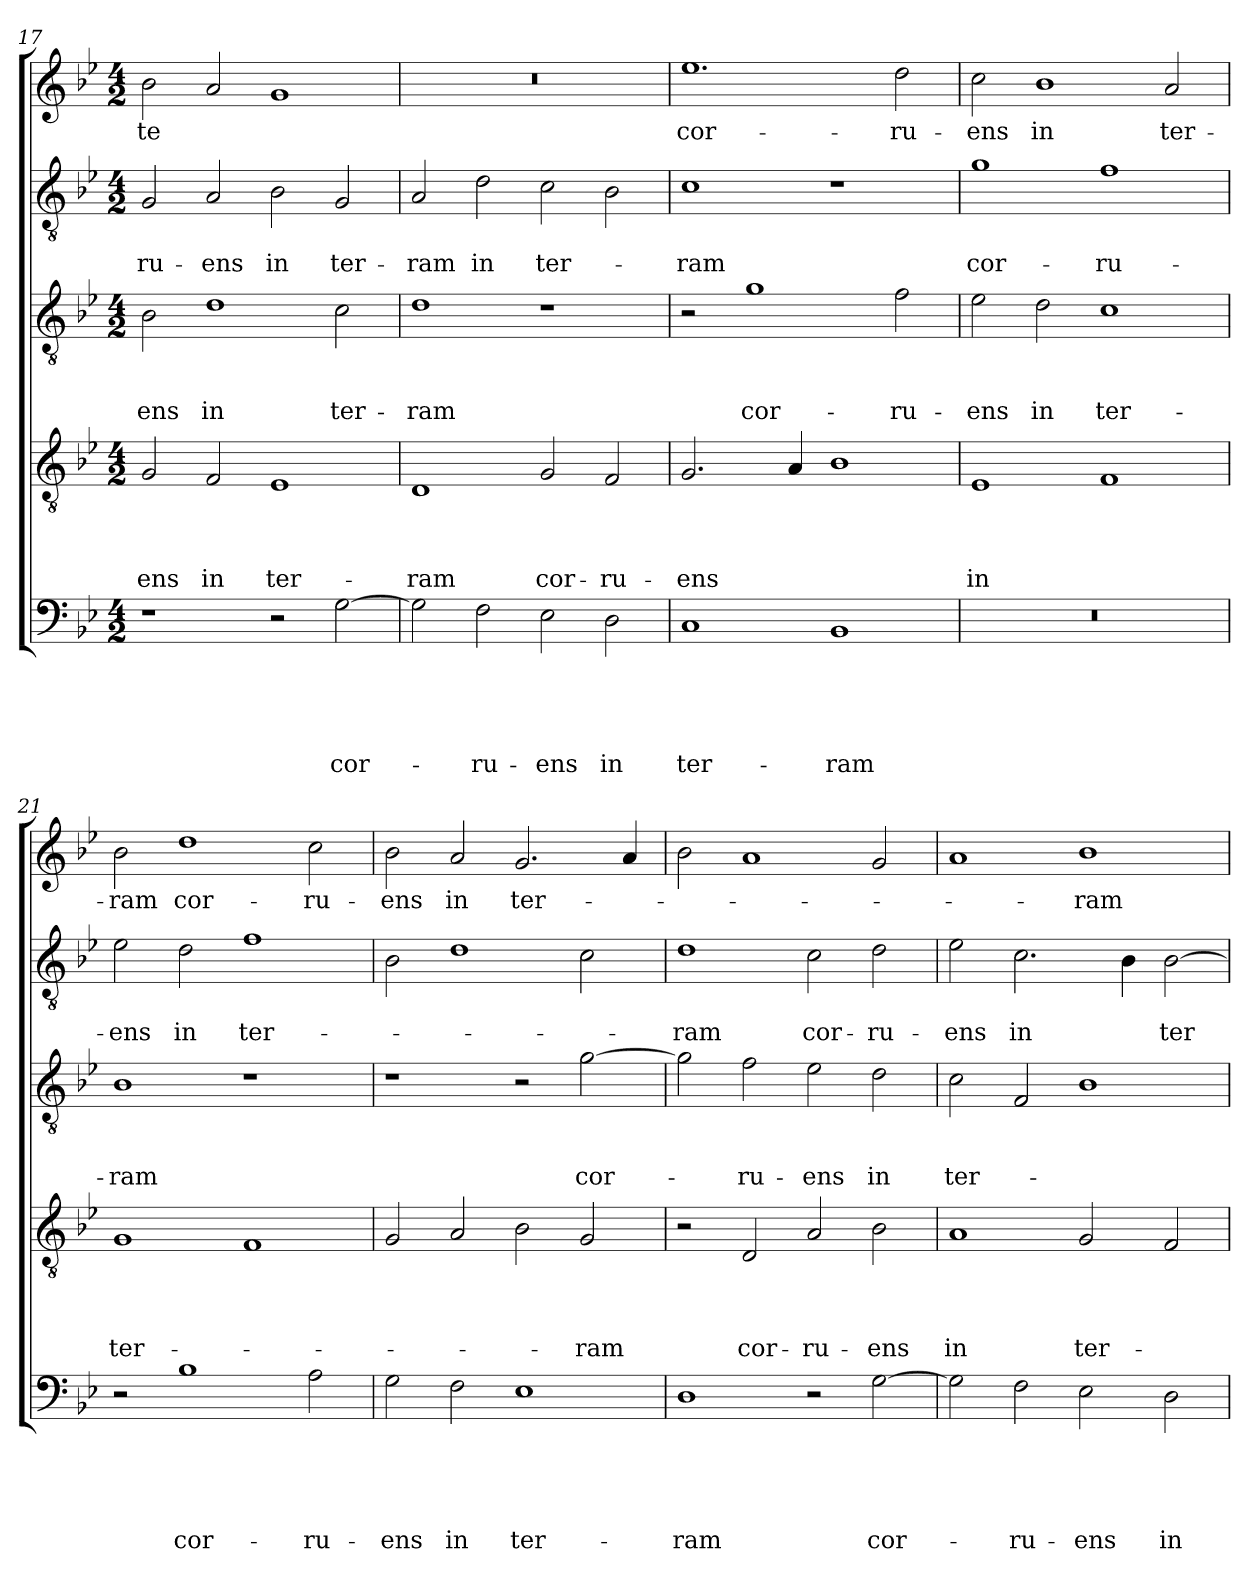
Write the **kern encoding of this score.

**kern	**text	**text	**text	**text	**text	**kern	**text	**text	**text	**text	**kern	**text	**text	**text	**kern	**text	**text	**kern	**text
*part5	*part5	*part5	*part5	*part5	*part5	*part4	*part4	*part4	*part4	*part4	*part3	*part3	*part3	*part3	*part2	*part2	*part2	*part1	*part1
*staff5	*staff5	*staff5	*staff5	*staff5	*staff5	*staff4	*staff4	*staff4	*staff4	*staff4	*staff3	*staff3	*staff3	*staff3	*staff2	*staff2	*staff2	*staff1	*staff1
*clefF4	*	*	*	*	*	*clefGv2	*	*	*	*	*clefGv2	*	*	*	*clefGv2	*	*	*clefG2	*
*k[b-e-]	*	*	*	*	*	*k[b-e-]	*	*	*	*	*k[b-e-]	*	*	*	*k[b-e-]	*	*	*k[b-e-]	*
*g:	*	*	*	*	*	*g:	*	*	*	*	*g:	*	*	*	*g:	*	*	*g:	*
*M4/2	*	*	*	*	*	*M4/2	*	*	*	*	*M4/2	*	*	*	*M4/2	*	*	*M4/2	*
=17	=17	=17	=17	=17	=17	=17	=17	=17	=17	=17	=17	=17	=17	=17	=17	=17	=17	=17	=17
!	!	!	!	!	!	!	!	!	!	!LO:LY:b	!	!	!	!LO:LY:b	!	!	!LO:LY:b	!	!LO:LY:b
1r	.	.	.	.	.	2G/	.	.	.	-ens	2B-\	.	.	-ens	2G/	.	-ru-	2b-\	-te
!	!	!	!	!	!	!	!	!	!	!LO:LY:b	!	!	!	!LO:LY:b	!	!	!LO:LY:b	!	!
.	.	.	.	.	.	2F/	.	.	.	in	1d	.	.	in	2A/	.	-ens	2a/	.
!	!	!	!	!	!	!	!	!	!	!LO:LY:b	!	!	!	!	!	!	!LO:LY:b	!	!
2r	.	.	.	.	.	1E-	.	.	.	ter-	.	.	.	.	2B-\	.	in	1g	.
!	!	!	!	!	!LO:LY:b	!	!	!	!	!	!	!	!	!LO:LY:b	!	!	!LO:LY:b	!	!
[2G\	.	.	.	.	cor-	.	.	.	.	.	2c\	.	.	ter-	2G/	.	ter-	.	.
=18	=18	=18	=18	=18	=18	=18	=18	=18	=18	=18	=18	=18	=18	=18	=18	=18	=18	=18	=18
!	!	!	!	!	!	!	!	!	!	!LO:LY:b	!	!	!	!LO:LY:b	!	!	!LO:LY:b	!	!
2G\]	.	.	.	.	.	1D	.	.	.	-ram	1d	.	.	-ram	2A/	.	-ram	0r	.
!	!	!	!	!	!LO:LY:b	!	!	!	!	!	!	!	!	!	!	!	!LO:LY:b	!	!
2F\	.	.	.	.	-ru-	.	.	.	.	.	.	.	.	.	2d\	.	in	.	.
!	!	!	!	!	!LO:LY:b	!	!	!	!	!LO:LY:b	!	!	!	!	!	!	!LO:LY:b	!	!
2E-\	.	.	.	.	-ens	2G/	.	.	.	cor-	1r	.	.	.	2c\	.	ter-	.	.
!	!	!	!	!	!LO:LY:b	!	!	!	!	!LO:LY:b	!	!	!	!	!	!	!	!	!
2D\	.	.	.	.	in	2F/	.	.	.	-ru-	.	.	.	.	2B-\	.	.	.	.
!!LO:LB:g=z
=19	=19	=19	=19	=19	=19	=19	=19	=19	=19	=19	=19	=19	=19	=19	=19	=19	=19	=19	=19
!	!	!	!	!	!LO:LY:b	!	!	!	!	!LO:LY:b	!	!	!	!	!	!	!LO:LY:b	!	!LO:LY:b
1C	.	.	.	.	ter-	2.G/	.	.	.	-ens	2r	.	.	.	1c	.	-ram	1.ee-	cor-
!	!	!	!	!	!	!	!	!	!	!	!	!	!	!LO:LY:b	!	!	!	!	!
.	.	.	.	.	.	.	.	.	.	.	1g	.	.	cor-	.	.	.	.	.
.	.	.	.	.	.	4A/	.	.	.	.	.	.	.	.	.	.	.	.	.
!	!	!	!	!	!LO:LY:b	!	!	!	!	!	!	!	!	!	!	!	!	!	!
1BB-	.	.	.	.	-ram	1B-	.	.	.	.	.	.	.	.	1r	.	.	.	.
!	!	!	!	!	!	!	!	!	!	!	!	!	!	!LO:LY:b	!	!	!	!	!LO:LY:b
.	.	.	.	.	.	.	.	.	.	.	2f\	.	.	-ru-	.	.	.	2dd\	-ru-
=20	=20	=20	=20	=20	=20	=20	=20	=20	=20	=20	=20	=20	=20	=20	=20	=20	=20	=20	=20
!	!	!	!	!	!	!	!	!	!	!LO:LY:b	!	!	!	!LO:LY:b	!	!	!LO:LY:b	!	!LO:LY:b
0r	.	.	.	.	.	1E-	.	.	.	in	2e-\	.	.	-ens	1g	.	cor-	2cc\	-ens
!	!	!	!	!	!	!	!	!	!	!	!	!	!	!LO:LY:b	!	!	!	!	!LO:LY:b
.	.	.	.	.	.	.	.	.	.	.	2d\	.	.	in	.	.	.	1b-	in
!	!	!	!	!	!	!	!	!	!	!	!	!	!	!LO:LY:b	!	!	!LO:LY:b	!	!
.	.	.	.	.	.	1F	.	.	.	.	1c	.	.	ter-	1f	.	-ru-	.	.
!	!	!	!	!	!	!	!	!	!	!	!	!	!	!	!	!	!	!	!LO:LY:b
.	.	.	.	.	.	.	.	.	.	.	.	.	.	.	.	.	.	2a/	ter-
=21	=21	=21	=21	=21	=21	=21	=21	=21	=21	=21	=21	=21	=21	=21	=21	=21	=21	=21	=21
!	!	!	!	!	!	!	!	!	!	!LO:LY:b	!	!	!	!LO:LY:b	!	!	!LO:LY:b	!	!LO:LY:b
2r	.	.	.	.	.	1G	.	.	.	ter-	1B-	.	.	-ram	2e-\	.	-ens	2b-\	-ram
!	!	!	!	!	!LO:LY:b	!	!	!	!	!	!	!	!	!	!	!	!LO:LY:b	!	!LO:LY:b
1B-	.	.	.	.	cor-	.	.	.	.	.	.	.	.	.	2d\	.	in	1dd	cor-
!	!	!	!	!	!	!	!	!	!	!	!	!	!	!	!	!	!LO:LY:b	!	!
.	.	.	.	.	.	1F	.	.	.	.	1r	.	.	.	1f	.	ter-	.	.
!	!	!	!	!	!LO:LY:b	!	!	!	!	!	!	!	!	!	!	!	!	!	!LO:LY:b
2A\	.	.	.	.	-ru-	.	.	.	.	.	.	.	.	.	.	.	.	2cc\	-ru-
=22	=22	=22	=22	=22	=22	=22	=22	=22	=22	=22	=22	=22	=22	=22	=22	=22	=22	=22	=22
!	!	!	!	!	!LO:LY:b	!	!	!	!	!	!	!	!	!	!	!	!	!	!LO:LY:b
2G\	.	.	.	.	-ens	2G/	.	.	.	.	1r	.	.	.	2B-\	.	.	2b-\	-ens
!	!	!	!	!	!LO:LY:b	!	!	!	!	!	!	!	!	!	!	!	!	!	!LO:LY:b
2F\	.	.	.	.	in	2A/	.	.	.	.	.	.	.	.	1d	.	.	2a/	in
!	!	!	!	!	!LO:LY:b	!	!	!	!	!	!	!	!	!	!	!	!	!	!LO:LY:b
1E-	.	.	.	.	ter-	2B-\	.	.	.	.	2r	.	.	.	.	.	.	2.g/	ter-
!	!	!	!	!	!	!	!	!	!	!LO:LY:b	!	!	!	!LO:LY:b	!	!	!	!	!
.	.	.	.	.	.	2G/	.	.	.	-ram	[2g\	.	.	cor-	2c\	.	.	.	.
.	.	.	.	.	.	.	.	.	.	.	.	.	.	.	.	.	.	4a/	.
=23	=23	=23	=23	=23	=23	=23	=23	=23	=23	=23	=23	=23	=23	=23	=23	=23	=23	=23	=23
!	!	!	!	!	!LO:LY:b	!	!	!	!	!	!	!	!	!	!	!	!LO:LY:b	!	!
1D	.	.	.	.	-ram	2r	.	.	.	.	2g\]	.	.	.	1d	.	-ram	2b-\	.
!	!	!	!	!	!	!	!	!	!	!LO:LY:b	!	!	!	!LO:LY:b	!	!	!	!	!
.	.	.	.	.	.	2D/	.	.	.	cor-	2f\	.	.	-ru-	.	.	.	1a	.
!	!	!	!	!	!	!	!	!	!	!LO:LY:b	!	!	!	!LO:LY:b	!	!	!LO:LY:b	!	!
2r	.	.	.	.	.	2A/	.	.	.	-ru-	2e-\	.	.	-ens	2c\	.	cor-	.	.
!	!	!	!	!	!LO:LY:b	!	!	!	!	!LO:LY:b	!	!	!	!LO:LY:b	!	!	!LO:LY:b	!	!
[2G\	.	.	.	.	cor-	2B-\	.	.	.	-ens	2d\	.	.	in	2d\	.	-ru-	2g/	.
=24	=24	=24	=24	=24	=24	=24	=24	=24	=24	=24	=24	=24	=24	=24	=24	=24	=24	=24	=24
!	!	!	!	!	!	!	!	!	!	!LO:LY:b	!	!	!	!LO:LY:b	!	!	!LO:LY:b	!	!
2G\]	.	.	.	.	.	1A	.	.	.	in	2c\	.	.	ter-	2e-\	.	-ens	1a	.
!	!	!	!	!	!LO:LY:b	!	!	!	!	!	!	!	!	!	!	!	!LO:LY:b	!	!
2F\	.	.	.	.	-ru-	.	.	.	.	.	2F/	.	.	.	2.c\	.	in	.	.
!	!	!	!	!	!LO:LY:b	!	!	!	!	!LO:LY:b	!	!	!	!	!	!	!	!	!LO:LY:b
2E-\	.	.	.	.	-ens	2G/	.	.	.	ter-	1B-	.	.	.	.	.	.	1b-	-ram
.	.	.	.	.	.	.	.	.	.	.	.	.	.	.	4B-\	.	.	.	.
!	!	!	!	!	!LO:LY:b	!	!	!	!	!	!	!	!	!	!	!	!LO:LY:b	!	!
2D\	.	.	.	.	in	2F/	.	.	.	.	.	.	.	.	[2B-\	.	ter-	.	.
=	=	=	=	=	=	=	=	=	=	=	=	=	=	=	=	=	=	=	=
*-	*-	*-	*-	*-	*-	*-	*-	*-	*-	*-	*-	*-	*-	*-	*-	*-	*-	*-	*-
